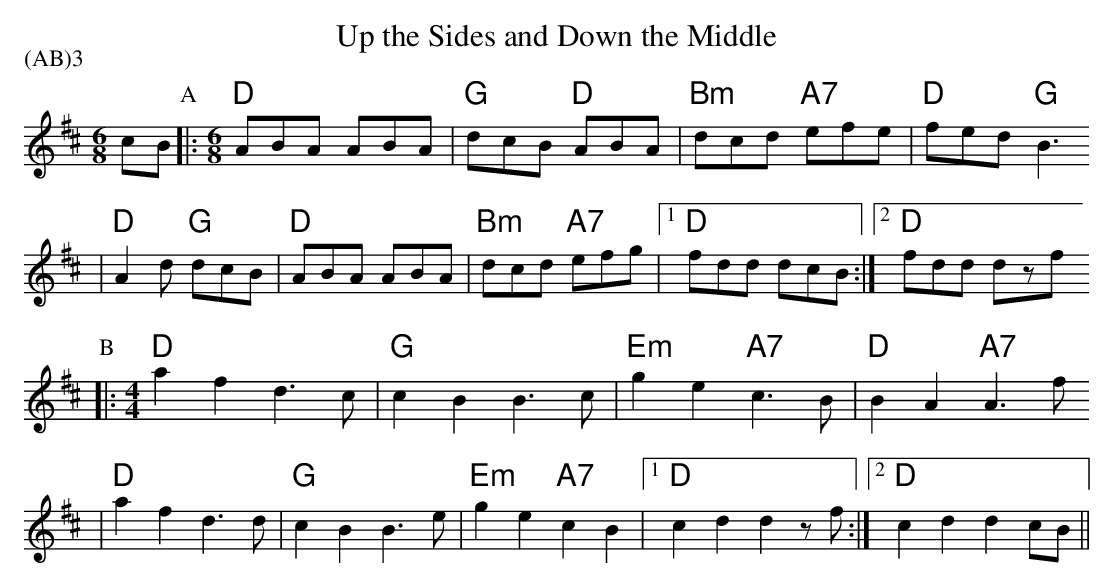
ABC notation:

X:1
T: Up the Sides and Down the Middle
P:(AB)3
M: 6/8
L: 1/8
K: D
cB \
P:A
|: [M:6/8] "D"ABA ABA | "G"dcB "D"ABA | "Bm"dcd "A7"efe | "D"fed "G"B3
| "D"A2d "G"dcB | "D"ABA ABA | "Bm"dcd "A7"efg |1 "D"fdd    dcB :|2 "D"fdd    dzf
P:B
|: [M:4/4] "D"a2f2 d3c | "G"c2B2 B3c | "Em"g2e2 "A7"c3B  | "D"B2A2 "A7"A3f
| "D"a2f2 d3d | "G"c2B2 B3e | "Em"g2e2 "A7"c2B2 |1 "D"c2d2     d2 zf :|2 "D"c2d2     d2 cB  ||
